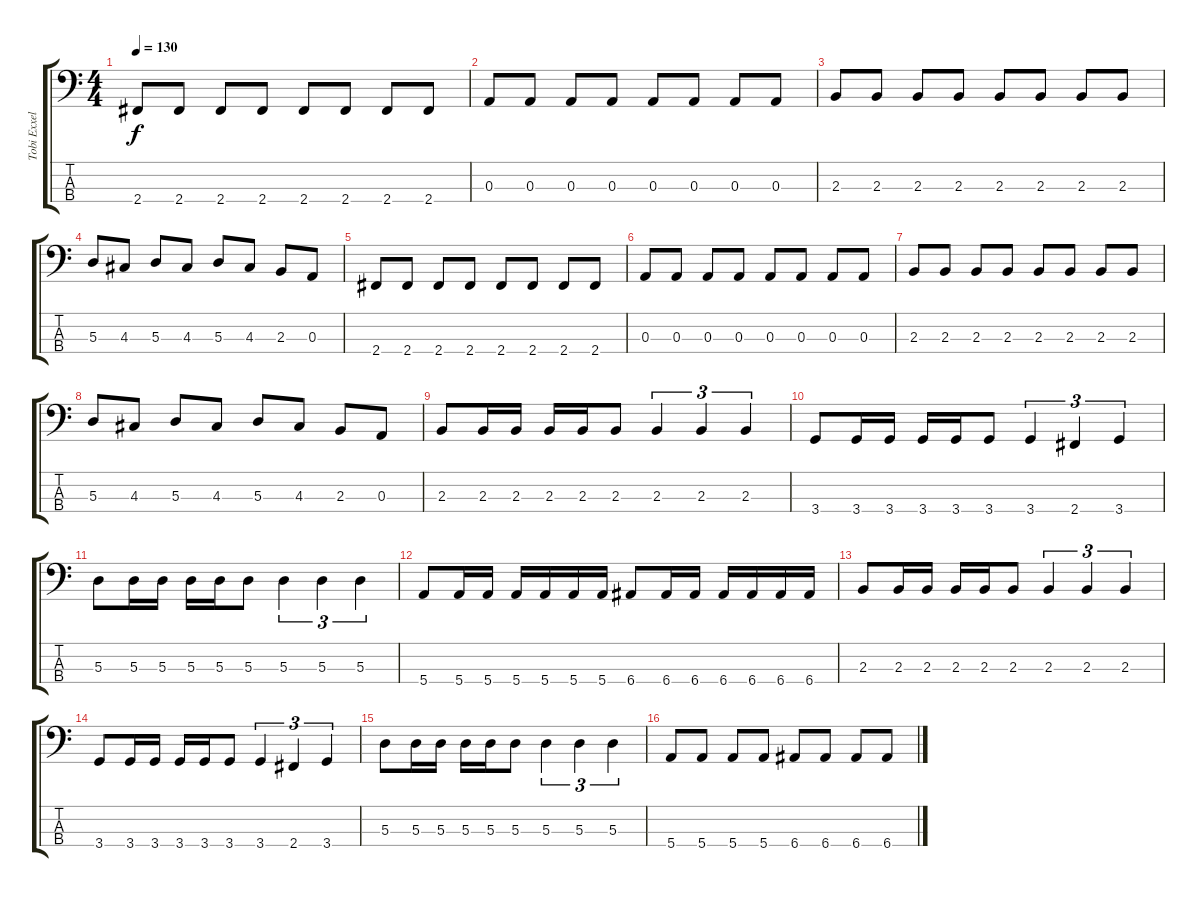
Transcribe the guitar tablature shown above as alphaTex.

\track ("Tobi Exxel" "Tobi Exxel") {instrument electricbasspick}
\staff {score tabs}
\tuning (G2 D2 A1 E1) {hide}
\ts (4 4)
\tempo 130
\clef f4
\ks c
2.4.8{dy f} 2.4.8 2.4.8 2.4.8 2.4.8 2.4.8 2.4.8 2.4.8 |
0.3.8 0.3.8 0.3.8 0.3.8 0.3.8 0.3.8 0.3.8 0.3.8 |
2.3.8 2.3.8 2.3.8 2.3.8 2.3.8 2.3.8 2.3.8 2.3.8 |
5.3.8 4.3.8 5.3.8 4.3.8 5.3.8 4.3.8 2.3.8 0.3.8 |
2.4.8 2.4.8 2.4.8 2.4.8 2.4.8 2.4.8 2.4.8 2.4.8 |
0.3.8 0.3.8 0.3.8 0.3.8 0.3.8 0.3.8 0.3.8 0.3.8 |
2.3.8 2.3.8 2.3.8 2.3.8 2.3.8 2.3.8 2.3.8 2.3.8 |
5.3.8 4.3.8 5.3.8 4.3.8 5.3.8 4.3.8 2.3.8 0.3.8 |
2.3.8 2.3.16 2.3.16 2.3.16 2.3.16 2.3.8 2.3.4{tu (3 2)} 2.3.4{tu (3 2)} 2.3.4{tu (3 2)} |
3.4.8 3.4.16 3.4.16 3.4.16 3.4.16 3.4.8 3.4.4{tu (3 2)} 2.4.4{tu (3 2)} 3.4.4{tu (3 2)} |
5.3.8 5.3.16 5.3.16 5.3.16 5.3.16 5.3.8 5.3.4{tu (3 2)} 5.3.4{tu (3 2)} 5.3.4{tu (3 2)} |
5.4.8 5.4.16 5.4.16 5.4.16 5.4.16 5.4.16 5.4.16 6.4.8 6.4.16 6.4.16 6.4.16 6.4.16 6.4.16 6.4.16 |
2.3.8 2.3.16 2.3.16 2.3.16 2.3.16 2.3.8 2.3.4{tu (3 2)} 2.3.4{tu (3 2)} 2.3.4{tu (3 2)} |
3.4.8 3.4.16 3.4.16 3.4.16 3.4.16 3.4.8 3.4.4{tu (3 2)} 2.4.4{tu (3 2)} 3.4.4{tu (3 2)} |
5.3.8 5.3.16 5.3.16 5.3.16 5.3.16 5.3.8 5.3.4{tu (3 2)} 5.3.4{tu (3 2)} 5.3.4{tu (3 2)} |
5.4.8 5.4.8 5.4.8 5.4.8 6.4.8 6.4.8 6.4.8 6.4.8
